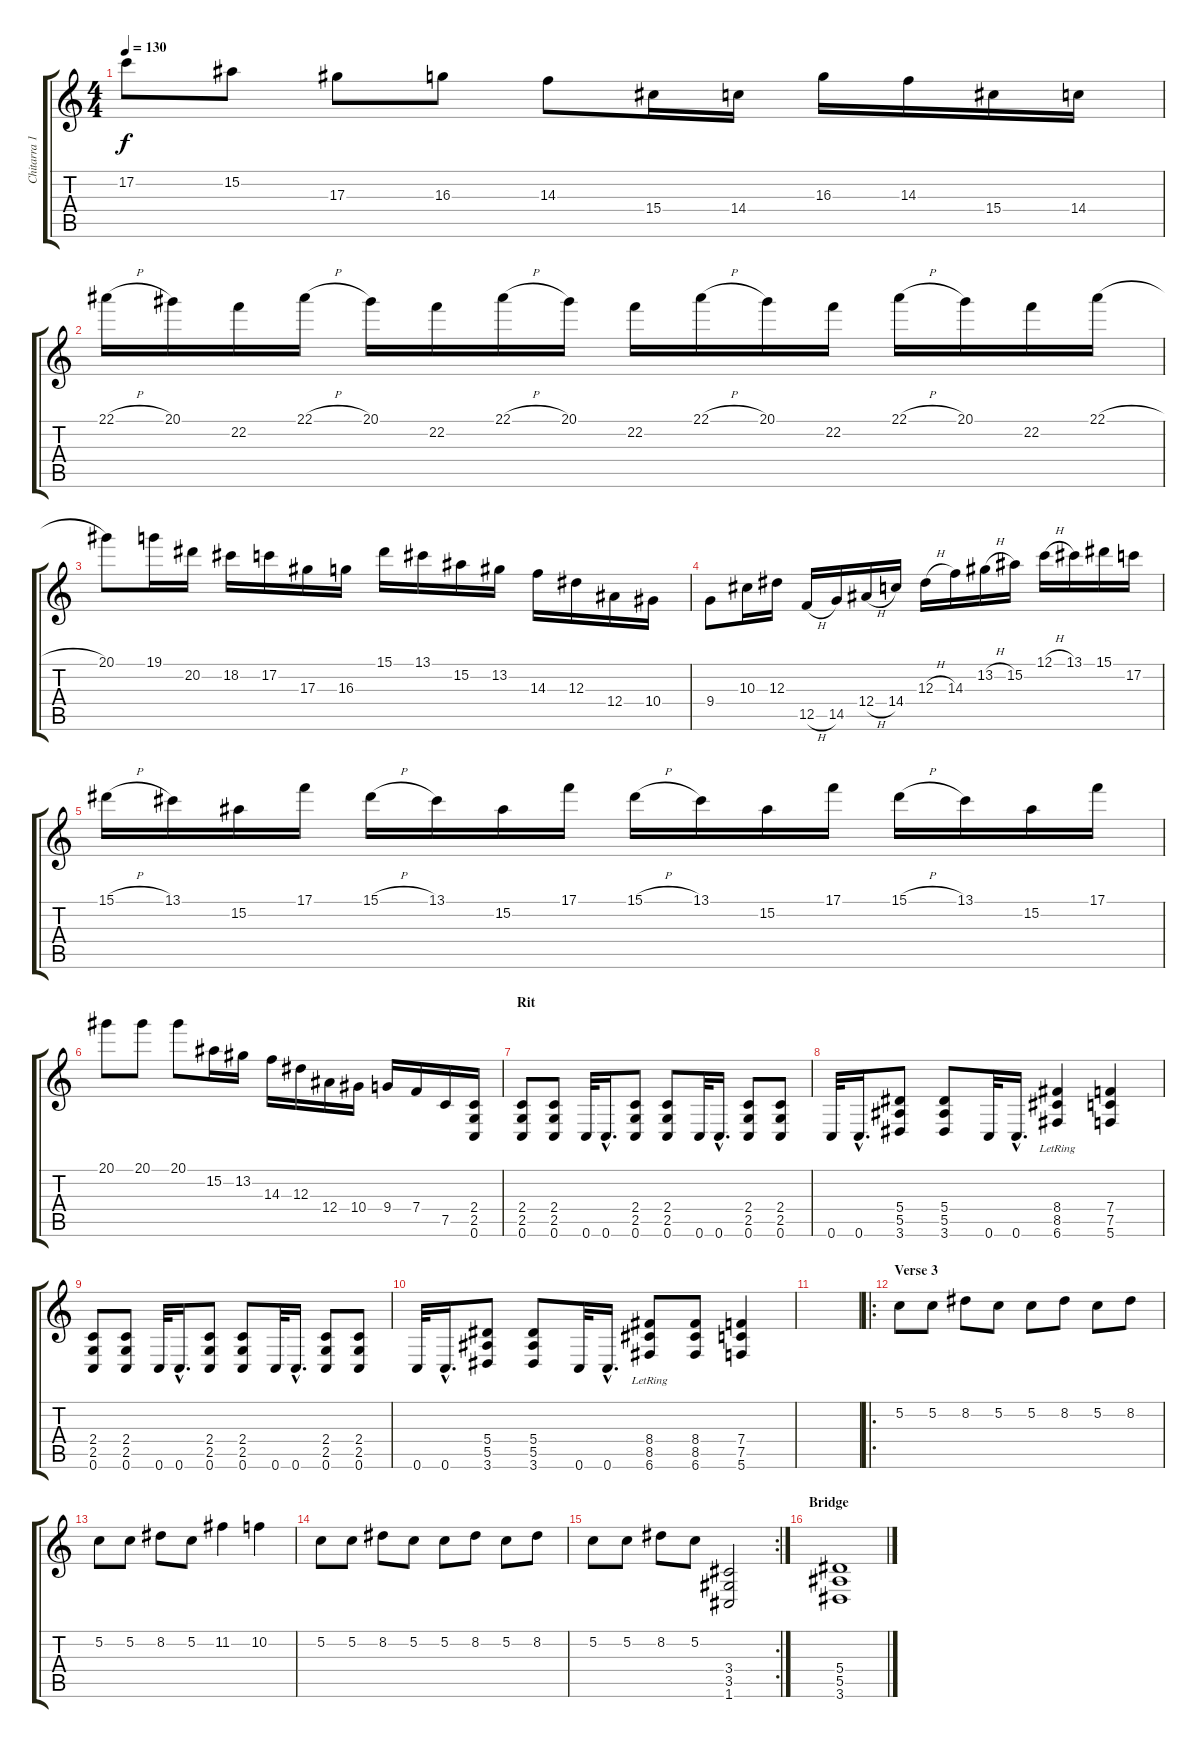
\track ("Chitarra 1" "Chitarra 1") {instrument overdrivenguitar}
\staff {score tabs}
\tuning (C4 G3 Eb3 Bb2 F2 C2) {hide}
\ts (4 4)
\tempo 130
\clef g2
\ks c
17.2.8{dy f} 15.2.8 17.3.8 16.3.8 14.3.8 15.4.16 14.4.16 16.3.16 14.3.16 15.4.16 14.4.16 |
22.1{h}.16 20.1.16 22.2.16 22.1{h}.16 20.1.16 22.2.16 22.1{h}.16 20.1.16 22.2.16 22.1{h}.16 20.1.16 22.2.16 22.1{h}.16 20.1.16 22.2.16 22.1{h}.16 |
20.1.8 19.1.16 20.2.16 18.2.16 17.2.16 17.3.16 16.3.16 15.1.16 13.1.16 15.2.16 13.2.16 14.3.16 12.3.16 12.4.16 10.4.16 |
9.4.8 10.3.16 12.3.16 12.5{h}.16 14.5.16 12.4{h}.16 14.4.16 12.3{h}.16 14.3.16 13.2{h}.16 15.2.16 12.1{h}.16 13.1.16 15.1.16 17.2.16 |
15.1{h}.16 13.1.16 15.2.16 17.1.16 15.1{h}.16 13.1.16 15.2.16 17.1.16 15.1{h}.16 13.1.16 15.2.16 17.1.16 15.1{h}.16 13.1.16 15.2.16 17.1.16 |
20.1.8 20.1.8 20.1.8 15.2.16 13.2.16 14.3.16 12.3.16 12.4.16 10.4.16 9.4.16 7.4.16 7.5.16 (2.4 2.5 0.6).16 |
\section ("" "Rit")
(2.4 2.5 0.6).8{volume 13} (2.4 2.5 0.6).8 0.6.32 0.6{hac}.16{d} (2.4 2.5 0.6).8 (2.4 2.5 0.6).8 0.6.32 0.6{hac}.16{d} (2.4 2.5 0.6).8 (2.4 2.5 0.6).8 |
0.6.32 0.6{hac}.16{d} (5.4 5.5 3.6).8 (5.4 5.5 3.6).8 0.6.32 0.6{hac}.16{d} (8.4{lr} 8.5{lr} 6.6{lr}).4 (7.4 7.5 5.6).4 |
(2.4 2.5 0.6).8 (2.4 2.5 0.6).8 0.6.32 0.6{hac}.16{d} (2.4 2.5 0.6).8 (2.4 2.5 0.6).8 0.6.32 0.6{hac}.16{d} (2.4 2.5 0.6).8 (2.4 2.5 0.6).8 |
0.6.32 0.6{hac}.16{d} (5.4 5.5 3.6).8 (5.4 5.5 3.6).8 0.6.32 0.6{hac}.16{d} (8.4{lr} 8.5{lr} 6.6{lr}).8 (8.4 8.5 6.6).8 (7.4 7.5 5.6).4 |
|
\ro
\section ("" "Verse 3")
5.2.8 5.2.8 8.2.8 5.2.8 5.2.8 8.2.8 5.2.8 8.2.8 |
5.2.8 5.2.8 8.2.8 5.2.8 11.2.4 10.2.4 |
5.2.8 5.2.8 8.2.8 5.2.8 5.2.8 8.2.8 5.2.8 8.2.8 |
\rc 2
5.2.8 5.2.8 8.2.8 5.2.8 (3.4 3.5 1.6).2 |
\section ("" "Bridge")
(5.4 5.5 3.6).1
